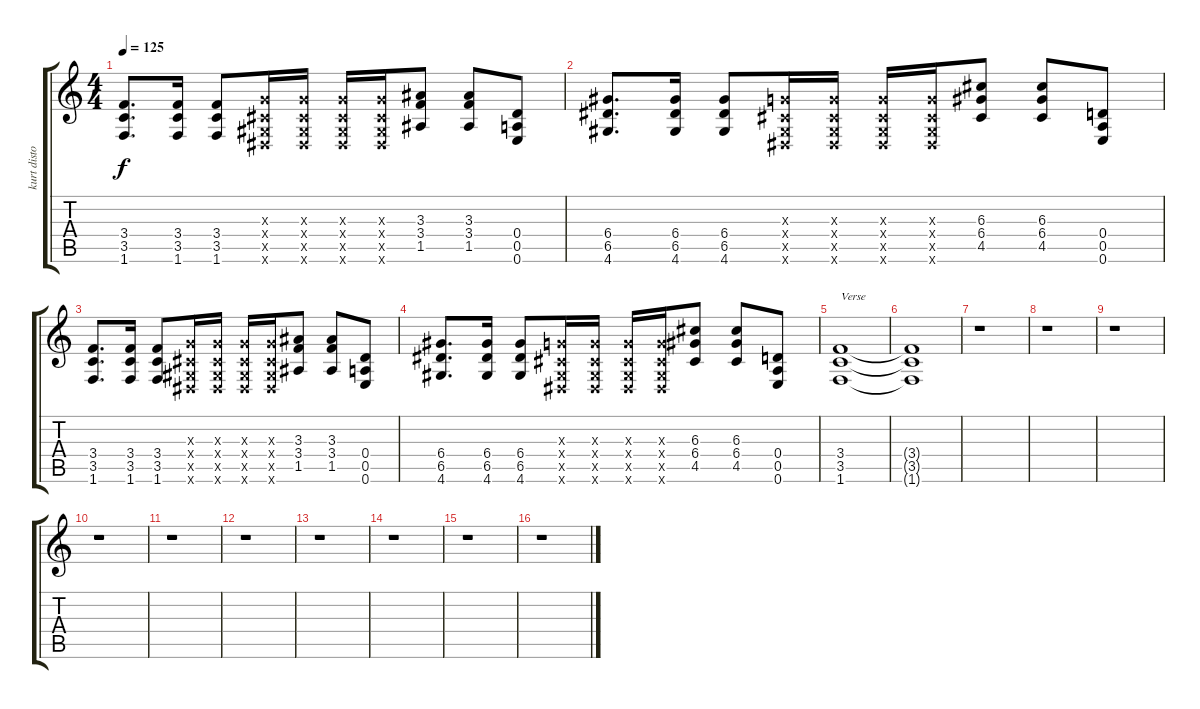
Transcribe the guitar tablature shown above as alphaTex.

\track ("kurt disto" "kurt disto") {instrument distortionguitar}
\staff {score tabs}
\tuning (E4 B3 G3 D3 A2 E2) {hide}
\ts (4 4)
\tempo 125
\clef g2
\ks c
(3.4 3.5 1.6).8{d dy f volume 10} (3.4 3.5 1.6).16 (3.4 3.5 1.6).8 (0.3{x} -1.4{x} -1.5{x} -1.6{x}).16 (0.3{x} -1.4{x} -1.5{x} -1.6{x}).16 (0.3{x} -1.4{x} -1.5{x} -1.6{x}).16 (0.3{x} -1.4{x} -1.5{x} -1.6{x}).16 (3.3 3.4 1.5).8 (3.3 3.4 1.5).8 (0.4 0.5 0.6).8 |
(6.4 6.5 4.6).8{d volume 10} (6.4 6.5 4.6).16 (6.4 6.5 4.6).8 (0.3{x} -1.4{x} -1.5{x} -1.6{x}).16 (0.3{x} -1.4{x} -1.5{x} -1.6{x}).16 (0.3{x} -1.4{x} -1.5{x} -1.6{x}).16 (0.3{x} -1.4{x} -1.5{x} -1.6{x}).16 (6.3 6.4 4.5).8 (6.3 6.4 4.5).8 (0.4 0.5 0.6).8 |
(3.4 3.5 1.6).8{d volume 10} (3.4 3.5 1.6).16 (3.4 3.5 1.6).8 (0.3{x} -1.4{x} -1.5{x} -1.6{x}).16 (0.3{x} -1.4{x} -1.5{x} -1.6{x}).16 (0.3{x} -1.4{x} -1.5{x} -1.6{x}).16 (0.3{x} -1.4{x} -1.5{x} -1.6{x}).16 (3.3 3.4 1.5).8 (3.3 3.4 1.5).8 (0.4 0.5 0.6).8 |
(6.4 6.5 4.6).8{d volume 10} (6.4 6.5 4.6).16 (6.4 6.5 4.6).8 (0.3{x} -1.4{x} -1.5{x} -1.6{x}).16 (0.3{x} -1.4{x} -1.5{x} -1.6{x}).16 (0.3{x} -1.4{x} -1.5{x} -1.6{x}).16 (0.3{x} -1.4{x} -1.5{x} -1.6{x}).16 (6.3 6.4 4.5).8 (6.3 6.4 4.5).8 (0.4 0.5 0.6).8 |
(3.4 3.5 1.6).1{txt "Verse " volume 10} |
(3.4{t} 3.5{t} 1.6{t}).1{volume 16} |
r.1 |
r.1 |
r.1 |
r.1 |
r.1 |
r.1 |
r.1 |
r.1 |
r.1 |
r.1
